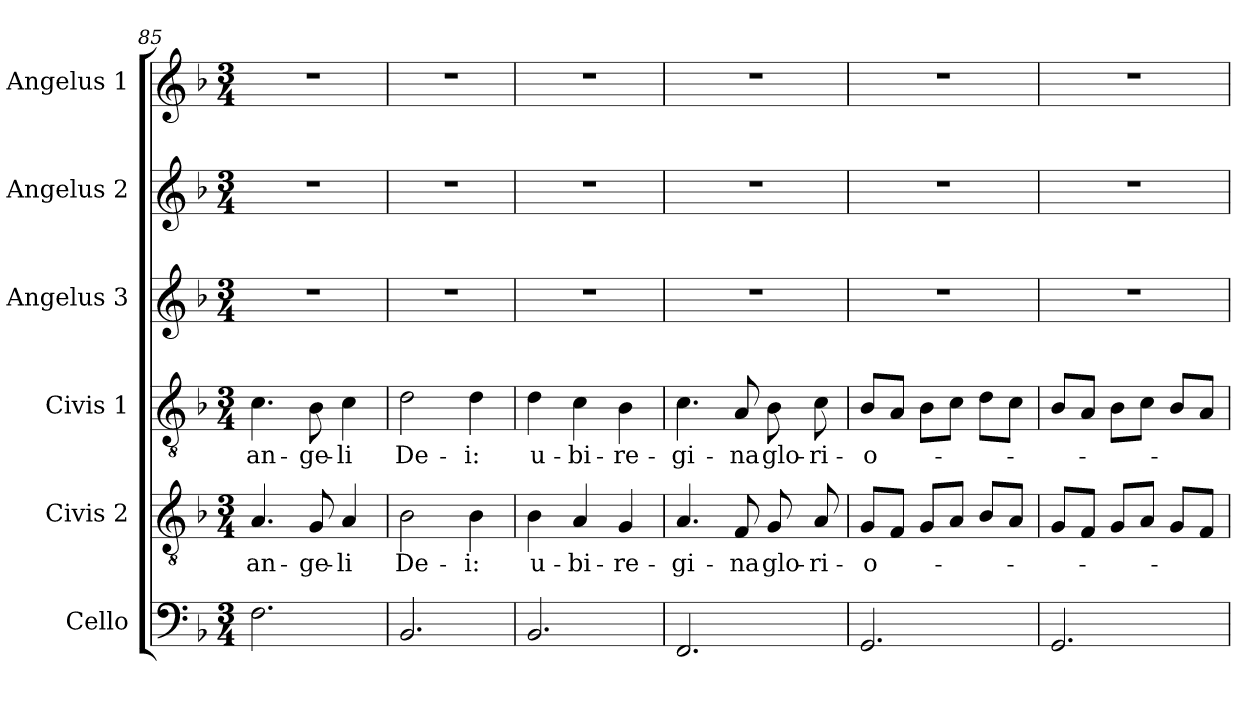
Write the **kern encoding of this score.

**kern	**kern	**text	**kern	**text	**kern	**kern	**kern
*part6	*part5	*part5	*part4	*part4	*part3	*part2	*part1
*staff6	*staff5	*staff5	*staff4	*staff4	*staff3	*staff2	*staff1
*I"Cello	*I"Civis 2	*	*I"Civis 1	*	*I"Angelus 3	*I"Angelus 2	*I"Angelus 1
*	*I'Cv 2	*	*I'Cv 1	*	*I'An 3	*I'An 2	*I'An 1
!!LO:LB:g=z
*clefF4	*clefGv2	*	*clefGv2	*	*clefG2	*clefG2	*clefG2
*k[b-]	*k[b-]	*	*k[b-]	*	*k[b-]	*k[b-]	*k[b-]
*F:	*F:	*	*F:	*	*F:	*F:	*F:
*M3/4	*M3/4	*	*M3/4	*	*M3/4	*M3/4	*M3/4
=85	=85	=85	=85	=85	=85	=85	=85
!	!	!LO:LY:b	!	!	!	!	!
!	!	!	!	!LO:LY:b	!	!	!
2.F\	4.A/	an-	4.c\	an-	2.r	2.r	2.r
!	!	!LO:LY:b	!	!	!	!	!
!	!	!	!	!LO:LY:b	!	!	!
.	8G/	-ge-	8B-\	-ge-	.	.	.
!	!	!LO:LY:b	!	!	!	!	!
!	!	!	!	!LO:LY:b	!	!	!
.	4A/	-li	4c\	-li	.	.	.
=86	=86	=86	=86	=86	=86	=86	=86
!	!	!LO:LY:b	!	!	!	!	!
!	!	!	!	!LO:LY:b	!	!	!
2.BB-/	2B-\	De-	2d\	De-	2.r	2.r	2.r
!	!	!LO:LY:b	!	!	!	!	!
!	!	!	!	!LO:LY:b	!	!	!
.	4B-\	-i:	4d\	-i:	.	.	.
=87	=87	=87	=87	=87	=87	=87	=87
!	!	!LO:LY:b	!	!	!	!	!
!	!	!	!	!LO:LY:b	!	!	!
2.BB-/	4B-\	u-	4d\	u-	2.r	2.r	2.r
!	!	!LO:LY:b	!	!	!	!	!
!	!	!	!	!LO:LY:b	!	!	!
.	4A/	-bi-	4c\	-bi-	.	.	.
!	!	!LO:LY:b	!	!	!	!	!
!	!	!	!	!LO:LY:b	!	!	!
.	4G/	-re-	4B-\	-re-	.	.	.
=88	=88	=88	=88	=88	=88	=88	=88
!	!	!LO:LY:b	!	!	!	!	!
!	!	!	!	!LO:LY:b	!	!	!
2.FF/	4.A/	-gi-	4.c\	-gi-	2.r	2.r	2.r
!	!	!LO:LY:b	!	!	!	!	!
!	!	!	!	!LO:LY:b	!	!	!
.	8F/	-na	8A/	-na	.	.	.
!	!	!LO:LY:b	!	!	!	!	!
!	!	!	!	!LO:LY:b	!	!	!
.	8G/	glo-	8B-\	glo-	.	.	.
!	!	!LO:LY:b	!	!	!	!	!
!	!	!	!	!LO:LY:b	!	!	!
.	8A/	-ri-	8c\	-ri-	.	.	.
=89	=89	=89	=89	=89	=89	=89	=89
!	!	!LO:LY:b	!	!	!	!	!
!	!	!	!	!LO:LY:b	!	!	!
2.GG/	8G/L	-o-	8B-/L	-o-	2.r	2.r	2.r
.	8F/J	.	8A/J	.	.	.	.
.	8G/L	.	8B-\L	.	.	.	.
.	8A/J	.	8c\J	.	.	.	.
.	8B-/L	.	8d\L	.	.	.	.
.	8A/J	.	8c\J	.	.	.	.
=90	=90	=90	=90	=90	=90	=90	=90
2.GG/	8G/L	.	8B-/L	.	2.r	2.r	2.r
.	8F/J	.	8A/J	.	.	.	.
.	8G/L	.	8B-\L	.	.	.	.
.	8A/J	.	8c\J	.	.	.	.
.	8G/L	.	8B-/L	.	.	.	.
.	8F/J	.	8A/J	.	.	.	.
=	=	=	=	=	=	=	=
*-	*-	*-	*-	*-	*-	*-	*-
